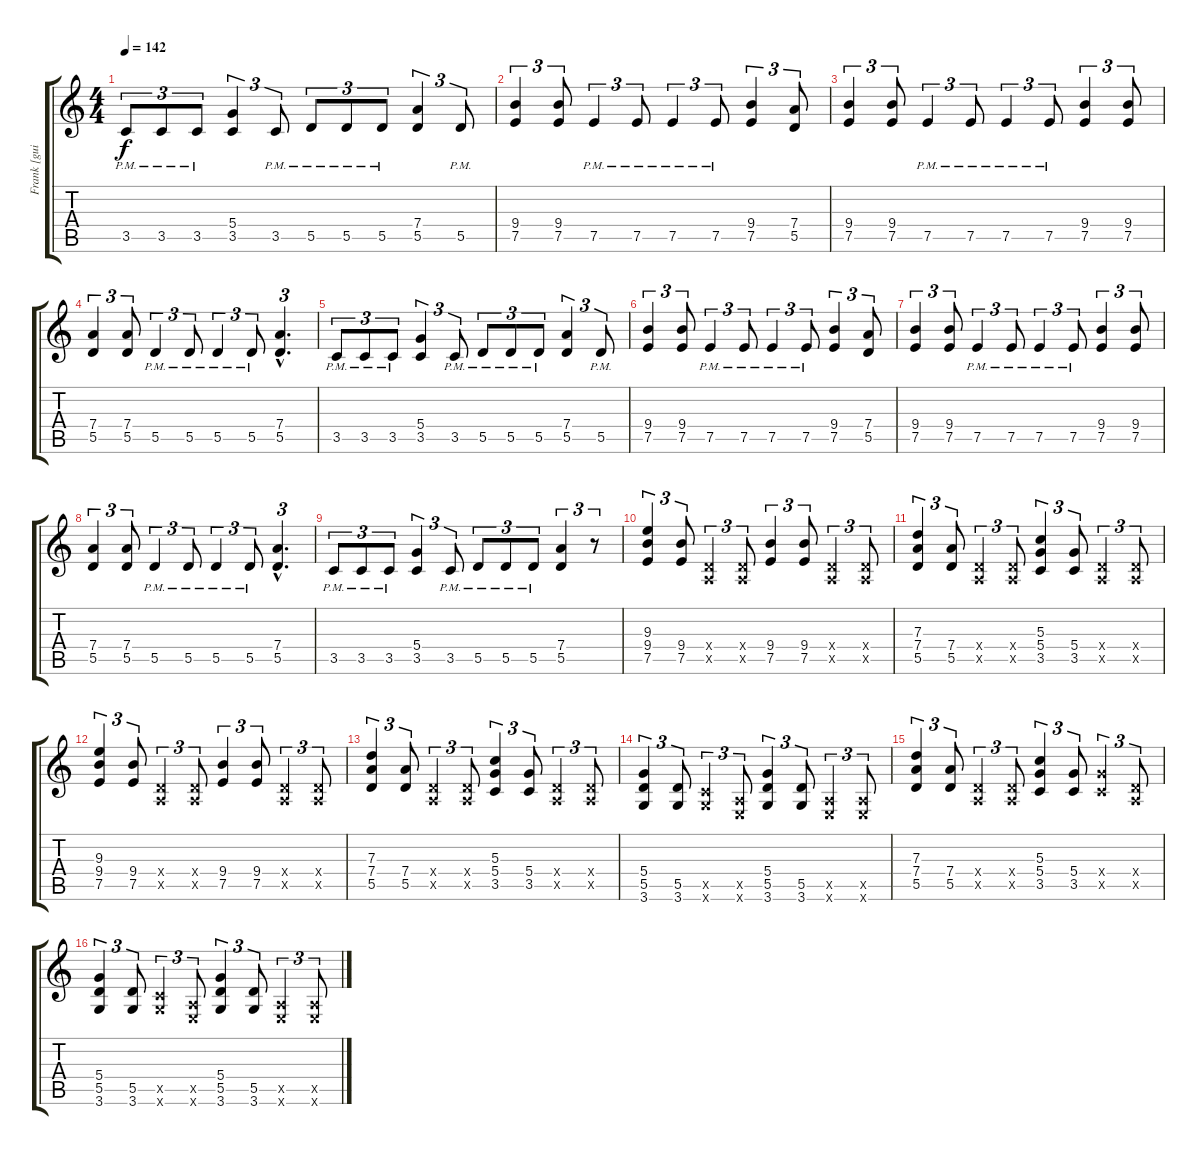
\track ("Frank [guitarra]" "Frank [gui") {instrument overdrivenguitar}
\staff {score tabs}
\tuning (E4 B3 G3 D3 A2 E2) {hide}
\ts (4 4)
\tempo 142
\clef g2
\ks c
3.5{pm}.8{tu (3 2) dy f} 3.5{pm}.8{tu (3 2)} 3.5{pm}.8{tu (3 2)} (5.4 3.5).4{tu (3 2)} 3.5{pm}.8{tu (3 2)} 5.5{pm}.8{tu (3 2)} 5.5{pm}.8{tu (3 2)} 5.5{pm}.8{tu (3 2)} (7.4 5.5).4{tu (3 2)} 5.5{pm}.8{tu (3 2)} |
(9.4 7.5).4{tu (3 2)} (9.4 7.5).8{tu (3 2)} 7.5{pm}.4{tu (3 2)} 7.5{pm}.8{tu (3 2)} 7.5{pm}.4{tu (3 2)} 7.5{pm}.8{tu (3 2)} (9.4 7.5).4{tu (3 2)} (7.4 5.5).8{tu (3 2)} |
(9.4 7.5).4{tu (3 2)} (9.4 7.5).8{tu (3 2)} 7.5{pm}.4{tu (3 2)} 7.5{pm}.8{tu (3 2)} 7.5{pm}.4{tu (3 2)} 7.5{pm}.8{tu (3 2)} (9.4 7.5).4{tu (3 2)} (9.4 7.5).8{tu (3 2)} |
(7.4 5.5).4{tu (3 2)} (7.4 5.5).8{tu (3 2)} 5.5{pm}.4{tu (3 2)} 5.5{pm}.8{tu (3 2)} 5.5{pm}.4{tu (3 2)} 5.5{pm}.8{tu (3 2)} (7.4{hac} 5.5{hac}).4{d tu (3 2)} |
3.5{pm}.8{tu (3 2)} 3.5{pm}.8{tu (3 2)} 3.5{pm}.8{tu (3 2)} (5.4 3.5).4{tu (3 2)} 3.5{pm}.8{tu (3 2)} 5.5{pm}.8{tu (3 2)} 5.5{pm}.8{tu (3 2)} 5.5{pm}.8{tu (3 2)} (7.4 5.5).4{tu (3 2)} 5.5{pm}.8{tu (3 2)} |
(9.4 7.5).4{tu (3 2)} (9.4 7.5).8{tu (3 2)} 7.5{pm}.4{tu (3 2)} 7.5{pm}.8{tu (3 2)} 7.5{pm}.4{tu (3 2)} 7.5{pm}.8{tu (3 2)} (9.4 7.5).4{tu (3 2)} (7.4 5.5).8{tu (3 2)} |
(9.4 7.5).4{tu (3 2)} (9.4 7.5).8{tu (3 2)} 7.5{pm}.4{tu (3 2)} 7.5{pm}.8{tu (3 2)} 7.5{pm}.4{tu (3 2)} 7.5{pm}.8{tu (3 2)} (9.4 7.5).4{tu (3 2)} (9.4 7.5).8{tu (3 2)} |
(7.4 5.5).4{tu (3 2)} (7.4 5.5).8{tu (3 2)} 5.5{pm}.4{tu (3 2)} 5.5{pm}.8{tu (3 2)} 5.5{pm}.4{tu (3 2)} 5.5{pm}.8{tu (3 2)} (7.4{hac} 5.5{hac}).4{d tu (3 2)} |
3.5{pm}.8{tu (3 2)} 3.5{pm}.8{tu (3 2)} 3.5{pm}.8{tu (3 2)} (5.4 3.5).4{tu (3 2)} 3.5{pm}.8{tu (3 2)} 5.5{pm}.8{tu (3 2)} 5.5{pm}.8{tu (3 2)} 5.5{pm}.8{tu (3 2)} (7.4 5.5).4{tu (3 2)} r.8{tu (3 2)} |
(9.3 9.4 7.5).4{tu (3 2) instrument electricguitarclean} (9.4 7.5).8{tu (3 2)} (0.4{x} 0.5{x}).4{tu (3 2)} (0.4{x} 0.5{x}).8{tu (3 2)} (9.4 7.5).4{tu (3 2)} (9.4 7.5).8{tu (3 2)} (0.4{x} 0.5{x}).4{tu (3 2)} (0.4{x} 0.5{x}).8{tu (3 2)} |
(7.3 7.4 5.5).4{tu (3 2)} (7.4 5.5).8{tu (3 2)} (0.4{x} 0.5{x}).4{tu (3 2)} (0.4{x} 0.5{x}).8{tu (3 2)} (5.3 5.4 3.5).4{tu (3 2)} (5.4 3.5).8{tu (3 2)} (0.4{x} 0.5{x}).4{tu (3 2)} (0.4{x} 0.5{x}).8{tu (3 2)} |
(9.3 9.4 7.5).4{tu (3 2)} (9.4 7.5).8{tu (3 2)} (0.4{x} 0.5{x}).4{tu (3 2)} (0.4{x} 0.5{x}).8{tu (3 2)} (9.4 7.5).4{tu (3 2)} (9.4 7.5).8{tu (3 2)} (0.4{x} 0.5{x}).4{tu (3 2)} (0.4{x} 0.5{x}).8{tu (3 2)} |
(7.3 7.4 5.5).4{tu (3 2)} (7.4 5.5).8{tu (3 2)} (0.4{x} 0.5{x}).4{tu (3 2)} (0.4{x} 0.5{x}).8{tu (3 2)} (5.3 5.4 3.5).4{tu (3 2)} (5.4 3.5).8{tu (3 2)} (0.4{x} 0.5{x}).4{tu (3 2)} (0.4{x} 0.5{x}).8{tu (3 2)} |
(5.4 5.5 3.6).4{tu (3 2)} (5.5 3.6).8{tu (3 2)} (3.5{x} 3.6{x}).4{tu (3 2)} (0.5{x} 0.6{x}).8{tu (3 2)} (5.4 5.5 3.6).4{tu (3 2)} (5.5 3.6).8{tu (3 2)} (0.5{x} 0.6{x}).4{tu (3 2)} (0.5{x} 0.6{x}).8{tu (3 2)} |
(7.3 7.4 5.5).4{tu (3 2)} (7.4 5.5).8{tu (3 2)} (0.4{x} 0.5{x}).4{tu (3 2)} (0.4{x} 0.5{x}).8{tu (3 2)} (5.3 5.4 3.5).4{tu (3 2)} (5.4 3.5).8{tu (3 2)} (5.4{x} 3.5{x}).4{tu (3 2)} (0.4{x} 0.5{x}).8{tu (3 2)} |
(5.4 5.5 3.6).4{tu (3 2)} (5.5 3.6).8{tu (3 2)} (3.5{x} 3.6{x}).4{tu (3 2)} (0.5{x} 0.6{x}).8{tu (3 2)} (5.4 5.5 3.6).4{tu (3 2)} (5.5 3.6).8{tu (3 2)} (0.5{x} 0.6{x}).4{tu (3 2)} (0.5{x} 0.6{x}).8{tu (3 2)}
